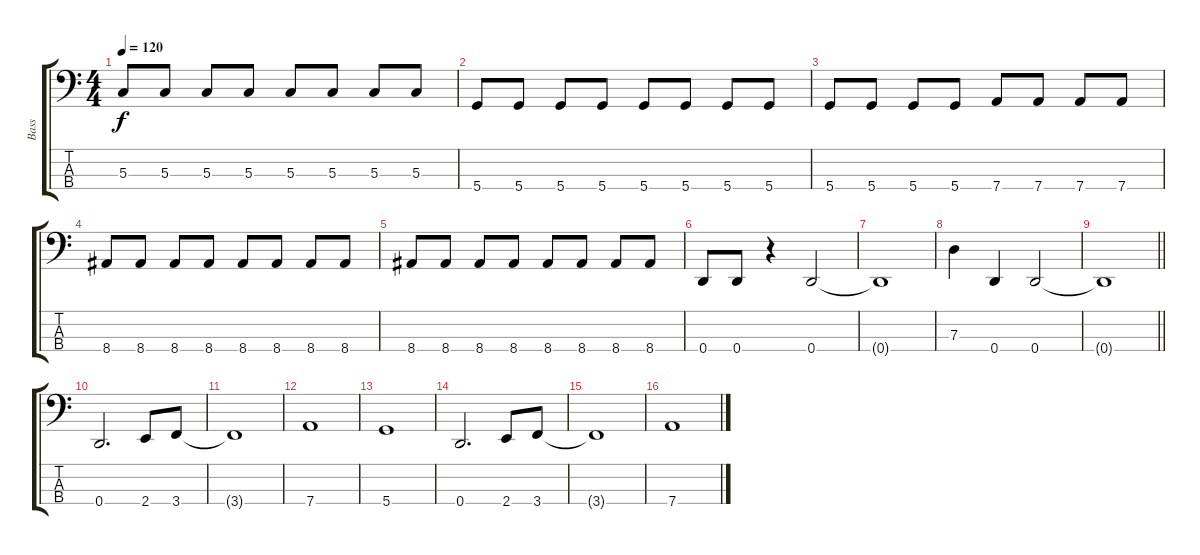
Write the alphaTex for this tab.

\track ("Bass" "Bass") {instrument electricbassfinger}
\staff {score tabs}
\tuning (F2 C2 G1 D1) {hide}
\ts (4 4)
\tempo 120
\clef f4
\ks c
5.3.8{dy f} 5.3.8 5.3.8 5.3.8 5.3.8 5.3.8 5.3.8 5.3.8 |
5.4.8 5.4.8 5.4.8 5.4.8 5.4.8 5.4.8 5.4.8 5.4.8 |
5.4.8 5.4.8 5.4.8 5.4.8 7.4.8 7.4.8 7.4.8 7.4.8 |
8.4.8 8.4.8 8.4.8 8.4.8 8.4.8 8.4.8 8.4.8 8.4.8 |
8.4.8 8.4.8 8.4.8 8.4.8 8.4.8 8.4.8 8.4.8 8.4.8 |
0.4.8 0.4.8 r.4 0.4.2 |
0.4{t}.1 |
7.3.4 0.4.4 0.4.2 |
\barLineRight lightlight
0.4{t}.1 |
0.4.2{d} 2.4.8 3.4.8 |
3.4{t}.1 |
7.4.1 |
5.4.1 |
0.4.2{d} 2.4.8 3.4.8 |
3.4{t}.1 |
7.4.1
